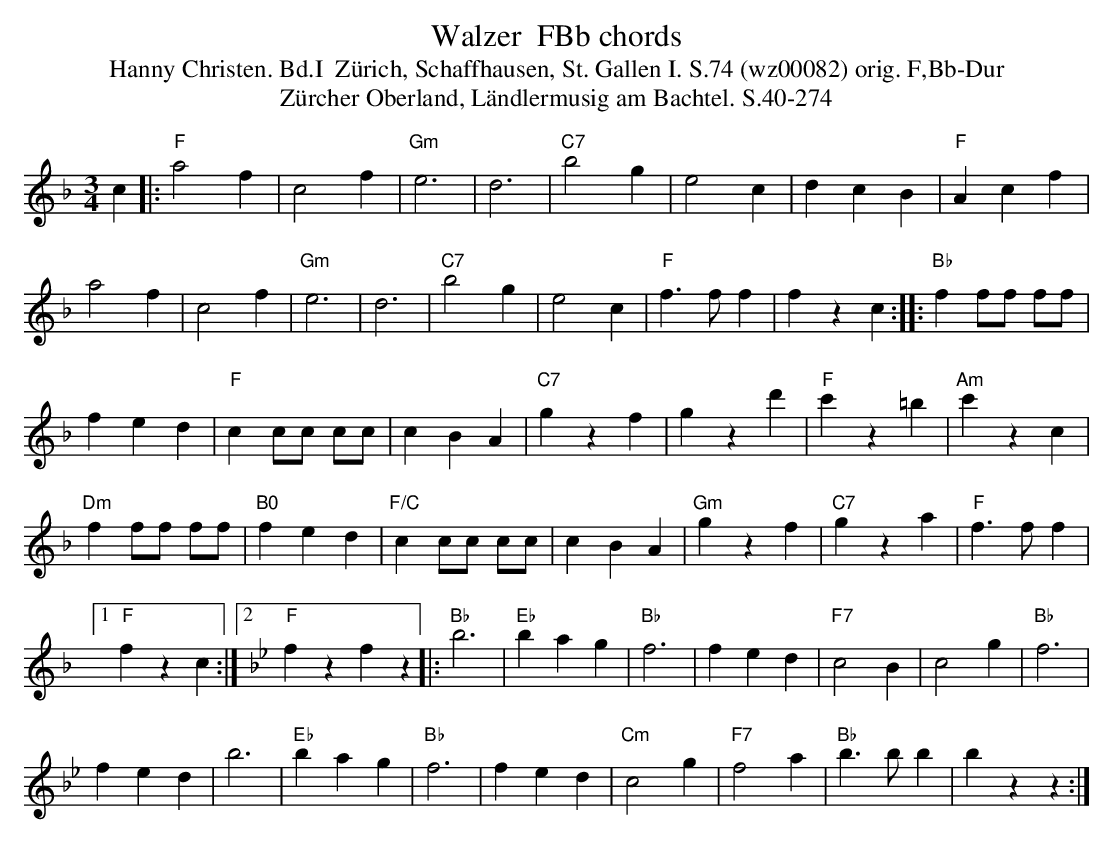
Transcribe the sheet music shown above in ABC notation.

X:1
T: Walzer  FBb chords
T:Hanny Christen. Bd.I  Z\"urich, Schaffhausen, St. Gallen I. S.74 (wz00082) orig. F,Bb-Dur
T: Z\"urcher Oberland, L\"andlermusig am Bachtel. S.40-274
M:3/4
L:1/4
K:F %%MIDI gchordon
c |: "F"a2f | c2f | "Gm"e3 | d3 | "C7"b2g | e2c | dcB | "F"Acf |
a2f | c2f | "Gm"e3 | d3 | "C7"b2g | e2c | "F"f>ff | fzc :: "Bb"ff/f/ f/f/ |
fed | "F"cc/c/ c/c/ | cBA | "C7"gzf | gzd' | "F"c'z=b | "Am"c'zc |
"Dm"ff/f/ f/f/ | "B0"fed | "F/C"cc/c/ c/c/ | cBA | "Gm"gzf | "C7"gza | "F"f>ff |1
"F"fzc :|2 [K:Bb] "F"fzfz |: "Bb"b3 | "Eb"bag | "Bb"f3 | fed | "F7"c2B | c2g | "Bb"f3 |
fed | b3 | "Eb"bag | "Bb"f3 | fed | "Cm"c2g | "F7"f2a | "Bb"b>bb | bzz :|
